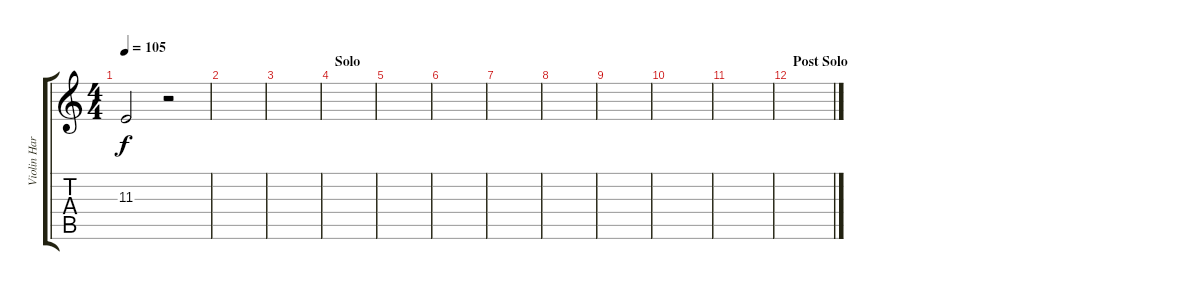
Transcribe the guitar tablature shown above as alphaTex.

\track ("Violin Harmony" "Violin Har") {instrument violin}
\staff {score tabs}
\tuning (D4 A3 F3 C3 G2 D2) {hide}
\ts (4 4)
\tempo 105
\clef g2
\ks c
11.3{t}.2{dy f} r.2 |
|
|
\section ("" "Solo")
|
|
|
|
|
|
|
|
\section ("" "Post Solo")
